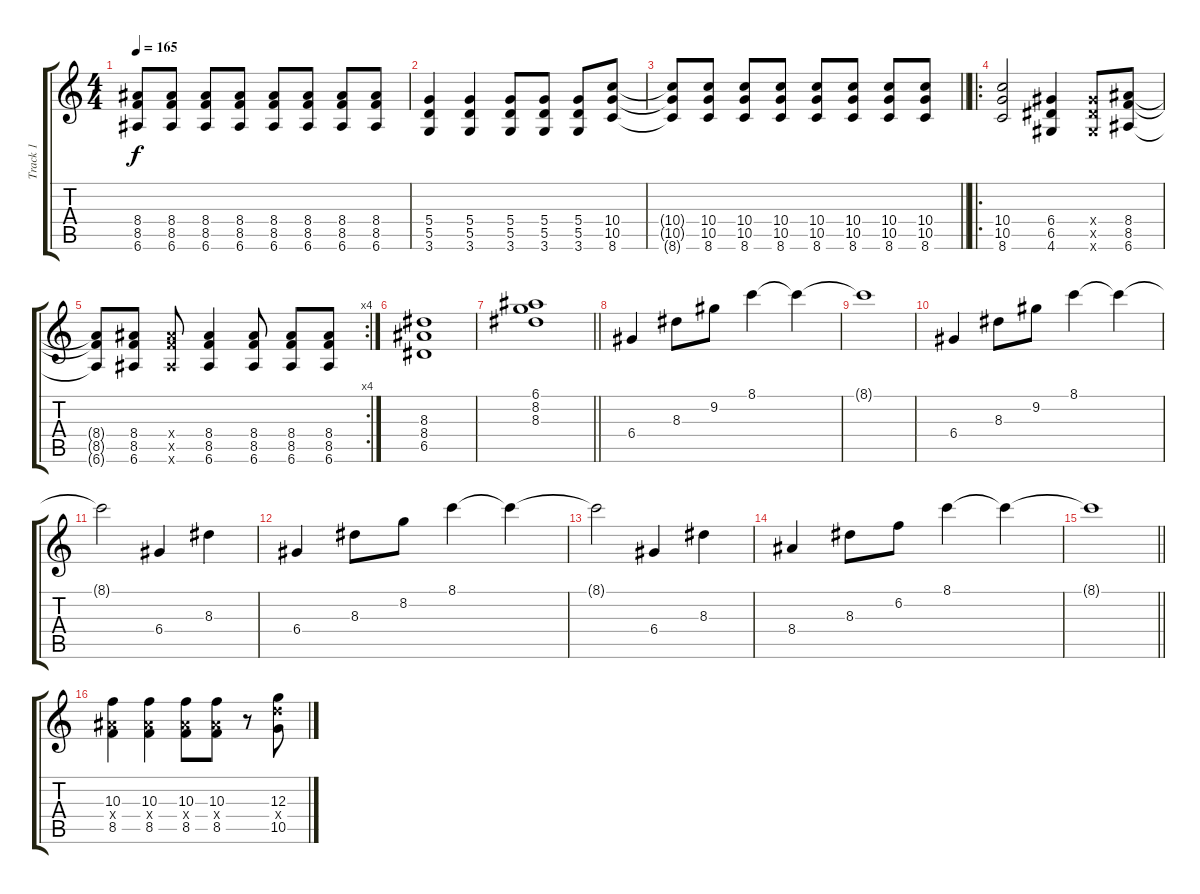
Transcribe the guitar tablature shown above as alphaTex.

\track ("Track 1" "Track 1") {instrument overdrivenguitar}
\staff {score tabs}
\tuning (E4 B3 G3 D3 A2 E2) {hide}
\ts (4 4)
\tempo 165
\clef g2
\ks c
(8.4{t} 8.5{t} 6.6{t}).8{dy f} (8.4 8.5 6.6).8 (8.4 8.5 6.6).8 (8.4 8.5 6.6).8 (8.4 8.5 6.6).8 (8.4 8.5 6.6).8 (8.4 8.5 6.6).8 (8.4 8.5 6.6).8 |
(5.4 5.5 3.6).4 (5.4 5.5 3.6).4 (5.4 5.5 3.6).8 (5.4 5.5 3.6).8 (5.4 5.5 3.6).8 (10.4 10.5 8.6).8 |
\barLineRight lightlight
(10.4{t} 10.5{t} 8.6{t}).8 (10.4 10.5 8.6).8 (10.4 10.5 8.6).8 (10.4 10.5 8.6).8 (10.4 10.5 8.6).8 (10.4 10.5 8.6).8 (10.4 10.5 8.6).8 (10.4 10.5 8.6).8 |
\ro
(10.4 10.5 8.6).2 (6.4 6.5 4.6).4 (6.4{x} 6.5{x} 4.6{x}).8 (8.4 8.5 6.6).8 |
\rc 4
(8.4{t} 8.5{t} 6.6{t}).8 (8.4 8.5 6.6).8 (8.4{x} 8.5{x} 6.6{x}).8 (8.4 8.5 6.6).4 (8.4 8.5 6.6).8 (8.4 8.5 6.6).8 (8.4 8.5 6.6).8 |
(8.3 8.4 6.5).1 |
\barLineRight lightlight
(6.1 8.2 8.3).1 |
6.4.4 8.3.8 9.2.8 8.1.4 8.1{t}.4 |
8.1{t}.1 |
6.4.4 8.3.8 9.2.8 8.1.4 8.1{t}.4 |
8.1{t}.2 6.4.4 8.3.4 |
6.4.4 8.3.8 8.2.8 8.1.4 8.1{t}.4 |
8.1{t}.2 6.4.4 8.3.4 |
8.4.4 8.3.8 6.2.8 8.1.4 8.1{t}.4 |
\barLineRight lightlight
8.1{t}.1 |
(10.3 8.4{x} 8.5).4 (10.3 8.4{x} 8.5).4 (10.3 8.4{x} 8.5).8 (10.3 8.4{x} 8.5).8 r.8 (12.3 12.4{x} 10.5).8
